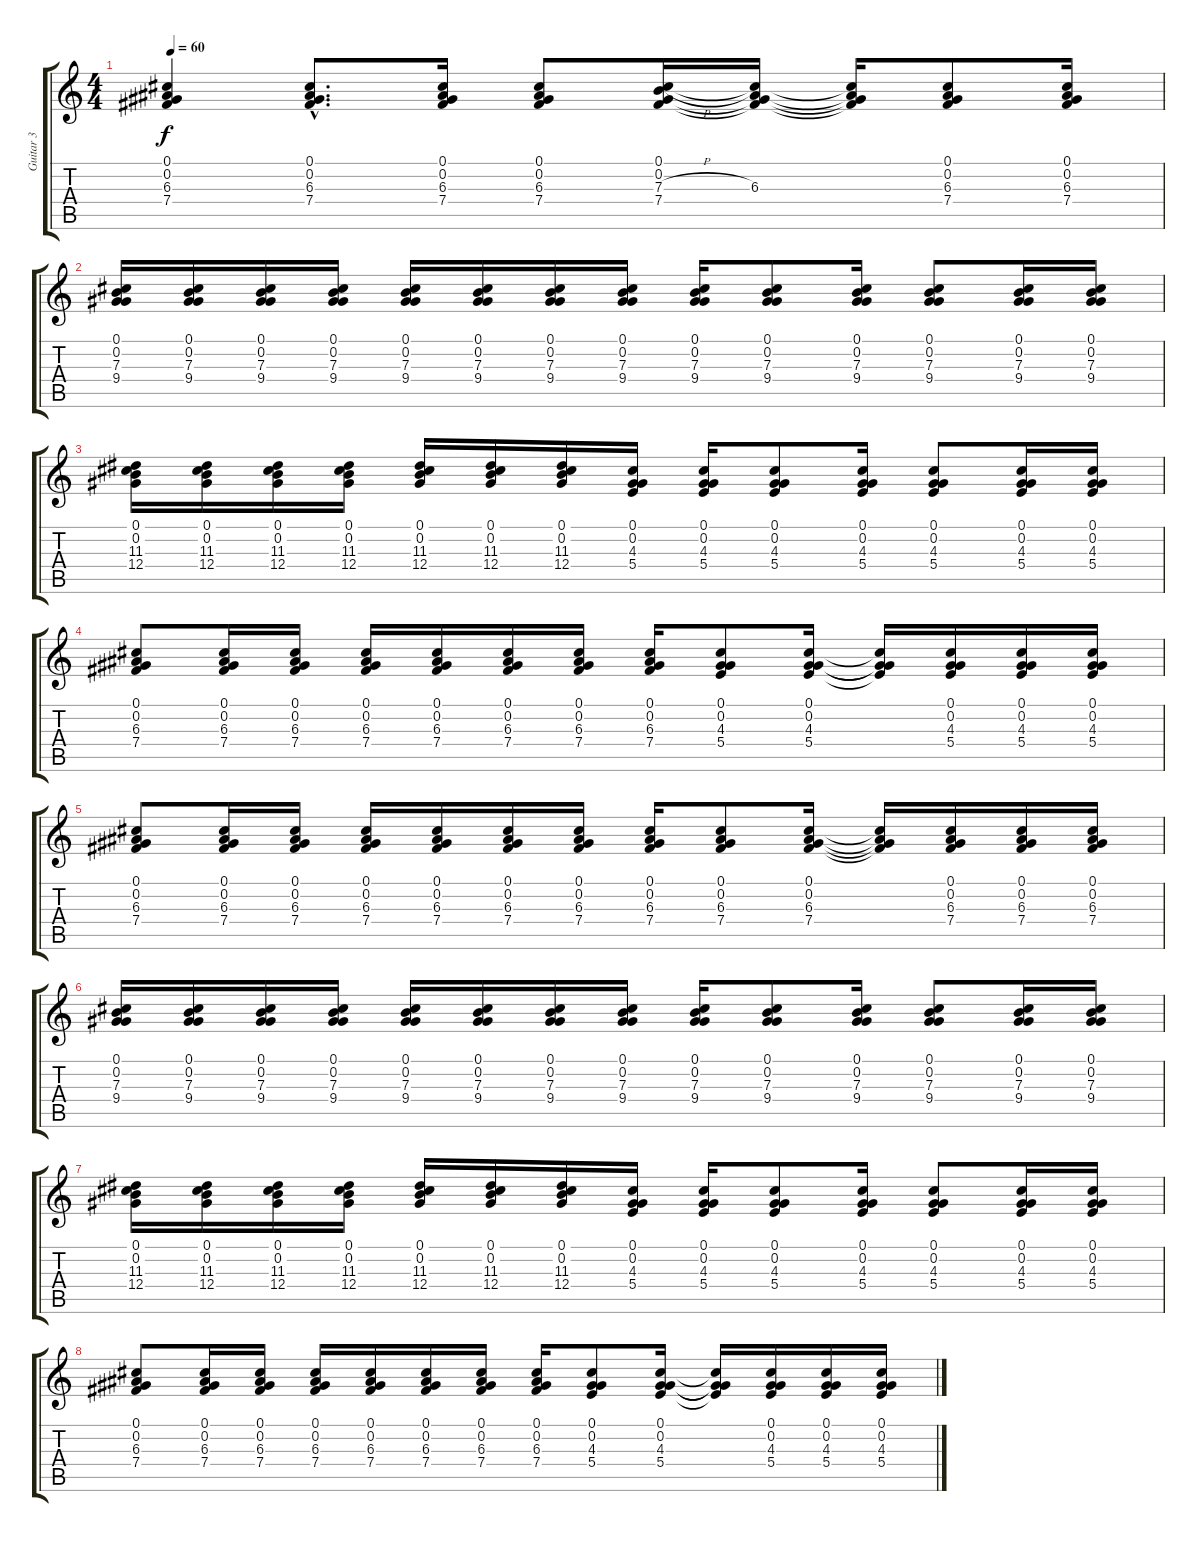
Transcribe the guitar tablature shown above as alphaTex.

\track ("Guitar 3" "Guitar 3") {instrument electricguitarjazz}
\staff {score tabs}
\tuning (Db4 Ab3 E3 B2 Gb2 Db2) {hide}
\ts (4 4)
\tempo 60
\clef g2
\ks c
(0.1 0.2 6.3 7.4).4{dy f} (0.1{hac} 0.2{hac} 6.3{hac} 7.4{hac}).8{d} (0.1 0.2 6.3 7.4).16 (0.1 0.2 6.3 7.4).8 (0.1 0.2 7.3{h} 7.4).16 (0.1{t} 0.2{t} 6.3 7.4{t}).16 (0.1{t} 0.2{t} 6.3{t} 7.4{t}).16 (0.1 0.2 6.3 7.4).8 (0.1 0.2 6.3 7.4).16 |
(0.1 0.2 7.3 9.4).16{volume 8} (0.1 0.2 7.3 9.4).16 (0.1 0.2 7.3 9.4).16 (0.1 0.2 7.3 9.4).16 (0.1 0.2 7.3 9.4).16 (0.1 0.2 7.3 9.4).16 (0.1 0.2 7.3 9.4).16 (0.1 0.2 7.3 9.4).16 (0.1 0.2 7.3 9.4).16 (0.1 0.2 7.3 9.4).8 (0.1 0.2 7.3 9.4).16 (0.1 0.2 7.3 9.4).8 (0.1 0.2 7.3 9.4).16 (0.1 0.2 7.3 9.4).16 |
(0.1 0.2 11.3 12.4).16 (0.1 0.2 11.3 12.4).16 (0.1 0.2 11.3 12.4).16 (0.1 0.2 11.3 12.4).16 (0.1 0.2 11.3 12.4).16 (0.1 0.2 11.3 12.4).16 (0.1 0.2 11.3 12.4).16 (0.1 0.2 4.3 5.4).16 (0.1 0.2 4.3 5.4).16 (0.1 0.2 4.3 5.4).8 (0.1 0.2 4.3 5.4).16 (0.1 0.2 4.3 5.4).8 (0.1 0.2 4.3 5.4).16 (0.1 0.2 4.3 5.4).16 |
(0.1 0.2 6.3 7.4).8 (0.1 0.2 6.3 7.4).16 (0.1 0.2 6.3 7.4).16 (0.1 0.2 6.3 7.4).16 (0.1 0.2 6.3 7.4).16 (0.1 0.2 6.3 7.4).16 (0.1 0.2 6.3 7.4).16 (0.1 0.2 6.3 7.4).16 (0.1 0.2 4.3 5.4).8 (0.1 0.2 4.3 5.4).16 (0.1{t} 0.2{t} 4.3{t} 5.4{t}).16 (0.1 0.2 4.3 5.4).16 (0.1 0.2 4.3 5.4).16 (0.1 0.2 4.3 5.4).16 |
(0.1 0.2 6.3 7.4).8 (0.1 0.2 6.3 7.4).16 (0.1 0.2 6.3 7.4).16 (0.1 0.2 6.3 7.4).16 (0.1 0.2 6.3 7.4).16 (0.1 0.2 6.3 7.4).16 (0.1 0.2 6.3 7.4).16 (0.1 0.2 6.3 7.4).16 (0.1 0.2 6.3 7.4).8 (0.1 0.2 6.3 7.4).16 (0.1{t} 0.2{t} 6.3{t} 7.4{t}).16 (0.1 0.2 6.3 7.4).16 (0.1 0.2 6.3 7.4).16 (0.1 0.2 6.3 7.4).16 |
(0.1 0.2 7.3 9.4).16{volume 5} (0.1 0.2 7.3 9.4).16 (0.1 0.2 7.3 9.4).16 (0.1 0.2 7.3 9.4).16 (0.1 0.2 7.3 9.4).16 (0.1 0.2 7.3 9.4).16 (0.1 0.2 7.3 9.4).16 (0.1 0.2 7.3 9.4).16 (0.1 0.2 7.3 9.4).16 (0.1 0.2 7.3 9.4).8 (0.1 0.2 7.3 9.4).16 (0.1 0.2 7.3 9.4).8 (0.1 0.2 7.3 9.4).16 (0.1 0.2 7.3 9.4).16 |
(0.1 0.2 11.3 12.4).16 (0.1 0.2 11.3 12.4).16 (0.1 0.2 11.3 12.4).16 (0.1 0.2 11.3 12.4).16 (0.1 0.2 11.3 12.4).16 (0.1 0.2 11.3 12.4).16 (0.1 0.2 11.3 12.4).16 (0.1 0.2 4.3 5.4).16 (0.1 0.2 4.3 5.4).16 (0.1 0.2 4.3 5.4).8 (0.1 0.2 4.3 5.4).16 (0.1 0.2 4.3 5.4).8 (0.1 0.2 4.3 5.4).16 (0.1 0.2 4.3 5.4).16 |
(0.1 0.2 6.3 7.4).8 (0.1 0.2 6.3 7.4).16 (0.1 0.2 6.3 7.4).16 (0.1 0.2 6.3 7.4).16 (0.1 0.2 6.3 7.4).16 (0.1 0.2 6.3 7.4).16 (0.1 0.2 6.3 7.4).16 (0.1 0.2 6.3 7.4).16 (0.1 0.2 4.3 5.4).8 (0.1 0.2 4.3 5.4).16 (0.1{t} 0.2{t} 4.3{t} 5.4{t}).16 (0.1 0.2 4.3 5.4).16 (0.1 0.2 4.3 5.4).16 (0.1 0.2 4.3 5.4).16
